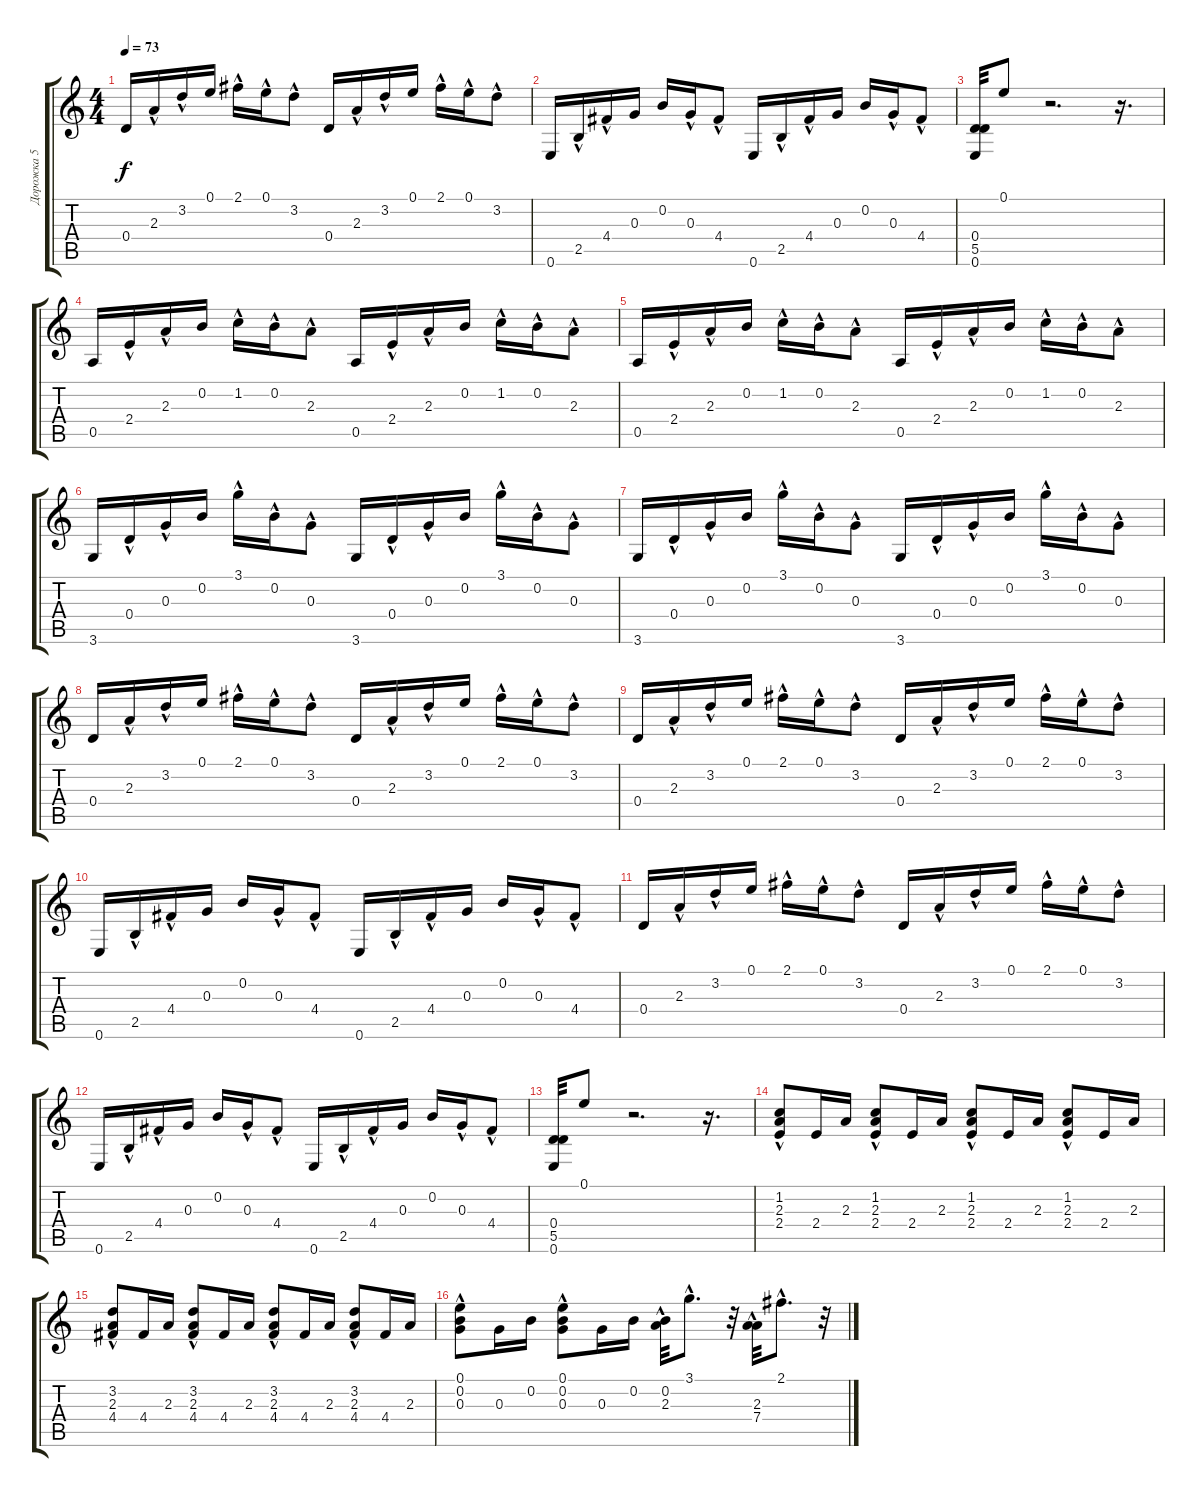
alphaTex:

\track ("Дорожка 5" "Дорожка 5") {instrument acousticguitarnylon}
\staff {score tabs}
\tuning (E4 B3 G3 D3 A2 E2) {hide}
\ts (4 4)
\tempo 73
\clef g2
\ks c
0.4.16{dy f} 2.3{hac}.16 3.2{hac}.16 0.1.16 2.1{hac}.16 0.1{hac}.16 3.2{hac}.8 0.4.16 2.3{hac}.16 3.2{hac}.16 0.1.16 2.1{hac}.16 0.1{hac}.16 3.2{hac}.8 |
0.6.16 2.5{hac}.16 4.4{hac}.16 0.3.16 0.2.16 0.3{hac}.16 4.4{hac}.8 0.6.16 2.5{hac}.16 4.4{hac}.16 0.3.16 0.2.16 0.3{hac}.16 4.4{hac}.8 |
(0.4 5.5 0.6).32 0.1.8 r.2{d} r.16{d} |
0.5.16 2.4{hac}.16 2.3{hac}.16 0.2.16 1.2{hac}.16 0.2{hac}.16 2.3{hac}.8 0.5.16 2.4{hac}.16 2.3{hac}.16 0.2.16 1.2{hac}.16 0.2{hac}.16 2.3{hac}.8 |
0.5.16 2.4{hac}.16 2.3{hac}.16 0.2.16 1.2{hac}.16 0.2{hac}.16 2.3{hac}.8 0.5.16 2.4{hac}.16 2.3{hac}.16 0.2.16 1.2{hac}.16 0.2{hac}.16 2.3{hac}.8 |
3.6.16 0.4{hac}.16 0.3{hac}.16 0.2.16 3.1{hac}.16 0.2{hac}.16 0.3{hac}.8 3.6.16 0.4{hac}.16 0.3{hac}.16 0.2.16 3.1{hac}.16 0.2{hac}.16 0.3{hac}.8 |
3.6.16 0.4{hac}.16 0.3{hac}.16 0.2.16 3.1{hac}.16 0.2{hac}.16 0.3{hac}.8 3.6.16 0.4{hac}.16 0.3{hac}.16 0.2.16 3.1{hac}.16 0.2{hac}.16 0.3{hac}.8 |
0.4.16 2.3{hac}.16 3.2{hac}.16 0.1.16 2.1{hac}.16 0.1{hac}.16 3.2{hac}.8 0.4.16 2.3{hac}.16 3.2{hac}.16 0.1.16 2.1{hac}.16 0.1{hac}.16 3.2{hac}.8 |
0.4.16 2.3{hac}.16 3.2{hac}.16 0.1.16 2.1{hac}.16 0.1{hac}.16 3.2{hac}.8 0.4.16 2.3{hac}.16 3.2{hac}.16 0.1.16 2.1{hac}.16 0.1{hac}.16 3.2{hac}.8 |
0.6.16 2.5{hac}.16 4.4{hac}.16 0.3.16 0.2.16 0.3{hac}.16 4.4{hac}.8 0.6.16 2.5{hac}.16 4.4{hac}.16 0.3.16 0.2.16 0.3{hac}.16 4.4{hac}.8 |
0.4.16 2.3{hac}.16 3.2{hac}.16 0.1.16 2.1{hac}.16 0.1{hac}.16 3.2{hac}.8 0.4.16 2.3{hac}.16 3.2{hac}.16 0.1.16 2.1{hac}.16 0.1{hac}.16 3.2{hac}.8 |
0.6.16 2.5{hac}.16 4.4{hac}.16 0.3.16 0.2.16 0.3{hac}.16 4.4{hac}.8 0.6.16 2.5{hac}.16 4.4{hac}.16 0.3.16 0.2.16 0.3{hac}.16 4.4{hac}.8 |
(0.4 5.5 0.6).32 0.1.8 r.2{d} r.16{d} |
(1.2 2.3{hac} 2.4).8 2.4.16 2.3.16 (1.2 2.3{hac} 2.4).8 2.4.16 2.3.16 (1.2 2.3{hac} 2.4).8 2.4.16 2.3.16 (1.2 2.3{hac} 2.4).8 2.4.16 2.3.16 |
(3.2 2.3{hac} 4.4).8 4.4.16 2.3.16 (3.2 2.3{hac} 4.4).8 4.4.16 2.3.16 (3.2 2.3{hac} 4.4).8 4.4.16 2.3.16 (3.2 2.3{hac} 4.4).8 4.4.16 2.3.16 |
(0.1 0.2{hac} 0.3).8 0.3.16 0.2.16 (0.1 0.2{hac} 0.3).8 0.3.16 0.2.16 (0.2{hac} 2.3{hac}).32 3.1{hac}.8{d} r.32 (2.3{hac} 7.4{hac}).32 2.1{hac}.8{d} r.32
